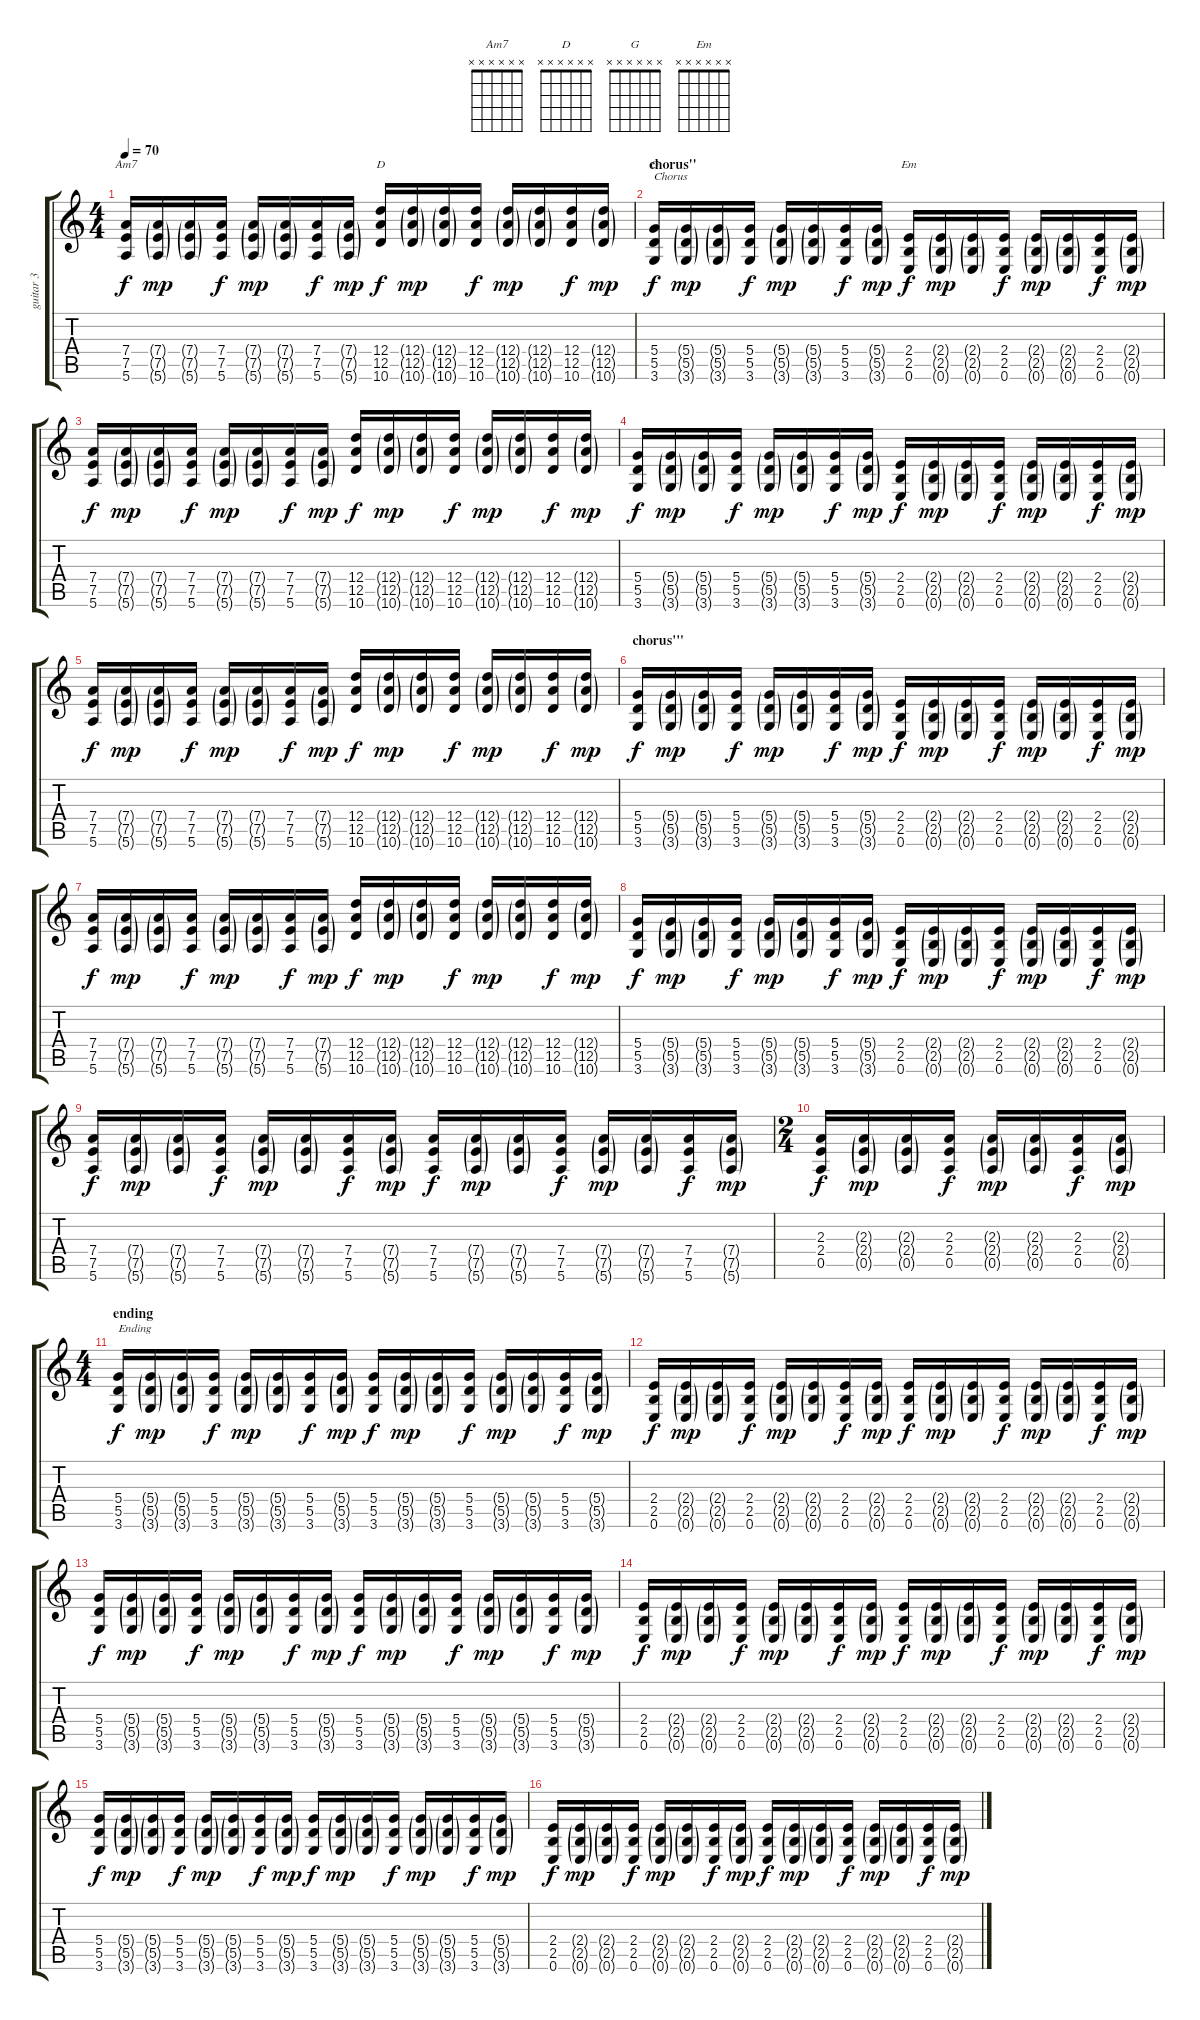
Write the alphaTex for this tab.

\track ("guitar 3" "guitar 3") {instrument overdrivenguitar}
\staff {score tabs}
\tuning (E4 B3 G3 D3 A2 E2) {hide}
\chord ("Am7" x x x x x x) {firstfret 0}
\chord ("D" x x x x x x) {firstfret 0}
\chord ("G" x x x x x x) {firstfret 0}
\chord ("Em" x x x x x x) {firstfret 0}
\ts (4 4)
\tempo 70
\clef g2
\ks c
(7.4 7.5 5.6).16{ch "Am7" dy f} (7.4{g} 7.5{g} 5.6{g}).16{dy mp} (7.4{g} 7.5{g} 5.6{g}).16 (7.4 7.5 5.6).16{dy f} (7.4{g} 7.5{g} 5.6{g}).16{dy mp} (7.4{g} 7.5{g} 5.6{g}).16 (7.4 7.5 5.6).16{dy f} (7.4{g} 7.5{g} 5.6{g}).16{dy mp} (12.4 12.5 10.6).16{ch "D" dy f} (12.4{g} 12.5{g} 10.6{g}).16{dy mp} (12.4{g} 12.5{g} 10.6{g}).16 (12.4 12.5 10.6).16{dy f} (12.4{g} 12.5{g} 10.6{g}).16{dy mp} (12.4{g} 12.5{g} 10.6{g}).16 (12.4 12.5 10.6).16{dy f} (12.4{g} 12.5{g} 10.6{g}).16{dy mp} |
\section ("" "chorus''")
(5.4 5.5 3.6).16{ch "G" txt "Chorus" dy f volume 13} (5.4{g} 5.5{g} 3.6{g}).16{dy mp} (5.4{g} 5.5{g} 3.6{g}).16 (5.4 5.5 3.6).16{dy f} (5.4{g} 5.5{g} 3.6{g}).16{dy mp} (5.4{g} 5.5{g} 3.6{g}).16 (5.4 5.5 3.6).16{dy f} (5.4{g} 5.5{g} 3.6{g}).16{dy mp} (2.4 2.5 0.6).16{ch "Em" dy f} (2.4{g} 2.5{g} 0.6{g}).16{dy mp} (2.4{g} 2.5{g} 0.6{g}).16 (2.4 2.5 0.6).16{dy f} (2.4{g} 2.5{g} 0.6{g}).16{dy mp} (2.4{g} 2.5{g} 0.6{g}).16 (2.4 2.5 0.6).16{dy f} (2.4{g} 2.5{g} 0.6{g}).16{dy mp} |
(7.4 7.5 5.6).16{dy f} (7.4{g} 7.5{g} 5.6{g}).16{dy mp} (7.4{g} 7.5{g} 5.6{g}).16 (7.4 7.5 5.6).16{dy f} (7.4{g} 7.5{g} 5.6{g}).16{dy mp} (7.4{g} 7.5{g} 5.6{g}).16 (7.4 7.5 5.6).16{dy f} (7.4{g} 7.5{g} 5.6{g}).16{dy mp} (12.4 12.5 10.6).16{dy f} (12.4{g} 12.5{g} 10.6{g}).16{dy mp} (12.4{g} 12.5{g} 10.6{g}).16 (12.4 12.5 10.6).16{dy f} (12.4{g} 12.5{g} 10.6{g}).16{dy mp} (12.4{g} 12.5{g} 10.6{g}).16 (12.4 12.5 10.6).16{dy f} (12.4{g} 12.5{g} 10.6{g}).16{dy mp} |
(5.4 5.5 3.6).16{dy f} (5.4{g} 5.5{g} 3.6{g}).16{dy mp} (5.4{g} 5.5{g} 3.6{g}).16 (5.4 5.5 3.6).16{dy f} (5.4{g} 5.5{g} 3.6{g}).16{dy mp} (5.4{g} 5.5{g} 3.6{g}).16 (5.4 5.5 3.6).16{dy f} (5.4{g} 5.5{g} 3.6{g}).16{dy mp} (2.4 2.5 0.6).16{dy f} (2.4{g} 2.5{g} 0.6{g}).16{dy mp} (2.4{g} 2.5{g} 0.6{g}).16 (2.4 2.5 0.6).16{dy f} (2.4{g} 2.5{g} 0.6{g}).16{dy mp} (2.4{g} 2.5{g} 0.6{g}).16 (2.4 2.5 0.6).16{dy f} (2.4{g} 2.5{g} 0.6{g}).16{dy mp} |
(7.4 7.5 5.6).16{dy f} (7.4{g} 7.5{g} 5.6{g}).16{dy mp} (7.4{g} 7.5{g} 5.6{g}).16 (7.4 7.5 5.6).16{dy f} (7.4{g} 7.5{g} 5.6{g}).16{dy mp} (7.4{g} 7.5{g} 5.6{g}).16 (7.4 7.5 5.6).16{dy f} (7.4{g} 7.5{g} 5.6{g}).16{dy mp} (12.4 12.5 10.6).16{dy f} (12.4{g} 12.5{g} 10.6{g}).16{dy mp} (12.4{g} 12.5{g} 10.6{g}).16 (12.4 12.5 10.6).16{dy f} (12.4{g} 12.5{g} 10.6{g}).16{dy mp} (12.4{g} 12.5{g} 10.6{g}).16 (12.4 12.5 10.6).16{dy f} (12.4{g} 12.5{g} 10.6{g}).16{dy mp} |
\section ("" "chorus'''")
(5.4 5.5 3.6).16{dy f volume 13} (5.4{g} 5.5{g} 3.6{g}).16{dy mp} (5.4{g} 5.5{g} 3.6{g}).16 (5.4 5.5 3.6).16{dy f} (5.4{g} 5.5{g} 3.6{g}).16{dy mp} (5.4{g} 5.5{g} 3.6{g}).16 (5.4 5.5 3.6).16{dy f} (5.4{g} 5.5{g} 3.6{g}).16{dy mp} (2.4 2.5 0.6).16{dy f} (2.4{g} 2.5{g} 0.6{g}).16{dy mp} (2.4{g} 2.5{g} 0.6{g}).16 (2.4 2.5 0.6).16{dy f} (2.4{g} 2.5{g} 0.6{g}).16{dy mp} (2.4{g} 2.5{g} 0.6{g}).16 (2.4 2.5 0.6).16{dy f} (2.4{g} 2.5{g} 0.6{g}).16{dy mp} |
(7.4 7.5 5.6).16{dy f} (7.4{g} 7.5{g} 5.6{g}).16{dy mp} (7.4{g} 7.5{g} 5.6{g}).16 (7.4 7.5 5.6).16{dy f} (7.4{g} 7.5{g} 5.6{g}).16{dy mp} (7.4{g} 7.5{g} 5.6{g}).16 (7.4 7.5 5.6).16{dy f} (7.4{g} 7.5{g} 5.6{g}).16{dy mp} (12.4 12.5 10.6).16{dy f} (12.4{g} 12.5{g} 10.6{g}).16{dy mp} (12.4{g} 12.5{g} 10.6{g}).16 (12.4 12.5 10.6).16{dy f} (12.4{g} 12.5{g} 10.6{g}).16{dy mp} (12.4{g} 12.5{g} 10.6{g}).16 (12.4 12.5 10.6).16{dy f} (12.4{g} 12.5{g} 10.6{g}).16{dy mp} |
(5.4 5.5 3.6).16{dy f} (5.4{g} 5.5{g} 3.6{g}).16{dy mp} (5.4{g} 5.5{g} 3.6{g}).16 (5.4 5.5 3.6).16{dy f} (5.4{g} 5.5{g} 3.6{g}).16{dy mp} (5.4{g} 5.5{g} 3.6{g}).16 (5.4 5.5 3.6).16{dy f} (5.4{g} 5.5{g} 3.6{g}).16{dy mp} (2.4 2.5 0.6).16{dy f} (2.4{g} 2.5{g} 0.6{g}).16{dy mp} (2.4{g} 2.5{g} 0.6{g}).16 (2.4 2.5 0.6).16{dy f} (2.4{g} 2.5{g} 0.6{g}).16{dy mp} (2.4{g} 2.5{g} 0.6{g}).16 (2.4 2.5 0.6).16{dy f} (2.4{g} 2.5{g} 0.6{g}).16{dy mp} |
(7.4 7.5 5.6).16{dy f} (7.4{g} 7.5{g} 5.6{g}).16{dy mp} (7.4{g} 7.5{g} 5.6{g}).16 (7.4 7.5 5.6).16{dy f} (7.4{g} 7.5{g} 5.6{g}).16{dy mp} (7.4{g} 7.5{g} 5.6{g}).16 (7.4 7.5 5.6).16{dy f} (7.4{g} 7.5{g} 5.6{g}).16{dy mp} (7.4 7.5 5.6).16{dy f} (7.4{g} 7.5{g} 5.6{g}).16{dy mp} (7.4{g} 7.5{g} 5.6{g}).16 (7.4 7.5 5.6).16{dy f} (7.4{g} 7.5{g} 5.6{g}).16{dy mp} (7.4{g} 7.5{g} 5.6{g}).16 (7.4 7.5 5.6).16{dy f} (7.4{g} 7.5{g} 5.6{g}).16{dy mp} |
\ts (2 4)
(2.3 2.4 0.5).16{dy f} (2.3{g} 2.4{g} 0.5{g}).16{dy mp} (2.3{g} 2.4{g} 0.5{g}).16 (2.3 2.4 0.5).16{dy f} (2.3{g} 2.4{g} 0.5{g}).16{dy mp} (2.3{g} 2.4{g} 0.5{g}).16 (2.3 2.4 0.5).16{dy f} (2.3{g} 2.4{g} 0.5{g}).16{dy mp} |
\ts (4 4)
\section ("" "ending")
(5.4 5.5 3.6).16{txt "Ending" dy f} (5.4{g} 5.5{g} 3.6{g}).16{dy mp} (5.4{g} 5.5{g} 3.6{g}).16 (5.4 5.5 3.6).16{dy f} (5.4{g} 5.5{g} 3.6{g}).16{dy mp} (5.4{g} 5.5{g} 3.6{g}).16 (5.4 5.5 3.6).16{dy f} (5.4{g} 5.5{g} 3.6{g}).16{dy mp} (5.4 5.5 3.6).16{dy f} (5.4{g} 5.5{g} 3.6{g}).16{dy mp} (5.4{g} 5.5{g} 3.6{g}).16 (5.4 5.5 3.6).16{dy f} (5.4{g} 5.5{g} 3.6{g}).16{dy mp} (5.4{g} 5.5{g} 3.6{g}).16 (5.4 5.5 3.6).16{dy f} (5.4{g} 5.5{g} 3.6{g}).16{dy mp} |
(2.4 2.5 0.6).16{dy f} (2.4{g} 2.5{g} 0.6{g}).16{dy mp} (2.4{g} 2.5{g} 0.6{g}).16 (2.4 2.5 0.6).16{dy f} (2.4{g} 2.5{g} 0.6{g}).16{dy mp} (2.4{g} 2.5{g} 0.6{g}).16 (2.4 2.5 0.6).16{dy f} (2.4{g} 2.5{g} 0.6{g}).16{dy mp} (2.4 2.5 0.6).16{dy f} (2.4{g} 2.5{g} 0.6{g}).16{dy mp} (2.4{g} 2.5{g} 0.6{g}).16 (2.4 2.5 0.6).16{dy f} (2.4{g} 2.5{g} 0.6{g}).16{dy mp} (2.4{g} 2.5{g} 0.6{g}).16 (2.4 2.5 0.6).16{dy f} (2.4{g} 2.5{g} 0.6{g}).16{dy mp} |
(5.4 5.5 3.6).16{dy f} (5.4{g} 5.5{g} 3.6{g}).16{dy mp} (5.4{g} 5.5{g} 3.6{g}).16 (5.4 5.5 3.6).16{dy f} (5.4{g} 5.5{g} 3.6{g}).16{dy mp} (5.4{g} 5.5{g} 3.6{g}).16 (5.4 5.5 3.6).16{dy f} (5.4{g} 5.5{g} 3.6{g}).16{dy mp} (5.4 5.5 3.6).16{dy f} (5.4{g} 5.5{g} 3.6{g}).16{dy mp} (5.4{g} 5.5{g} 3.6{g}).16 (5.4 5.5 3.6).16{dy f} (5.4{g} 5.5{g} 3.6{g}).16{dy mp} (5.4{g} 5.5{g} 3.6{g}).16 (5.4 5.5 3.6).16{dy f} (5.4{g} 5.5{g} 3.6{g}).16{dy mp} |
(2.4 2.5 0.6).16{dy f} (2.4{g} 2.5{g} 0.6{g}).16{dy mp} (2.4{g} 2.5{g} 0.6{g}).16 (2.4 2.5 0.6).16{dy f} (2.4{g} 2.5{g} 0.6{g}).16{dy mp} (2.4{g} 2.5{g} 0.6{g}).16 (2.4 2.5 0.6).16{dy f} (2.4{g} 2.5{g} 0.6{g}).16{dy mp} (2.4 2.5 0.6).16{dy f} (2.4{g} 2.5{g} 0.6{g}).16{dy mp} (2.4{g} 2.5{g} 0.6{g}).16 (2.4 2.5 0.6).16{dy f} (2.4{g} 2.5{g} 0.6{g}).16{dy mp} (2.4{g} 2.5{g} 0.6{g}).16 (2.4 2.5 0.6).16{dy f} (2.4{g} 2.5{g} 0.6{g}).16{dy mp} |
(5.4 5.5 3.6).16{dy f} (5.4{g} 5.5{g} 3.6{g}).16{dy mp} (5.4{g} 5.5{g} 3.6{g}).16 (5.4 5.5 3.6).16{dy f} (5.4{g} 5.5{g} 3.6{g}).16{dy mp} (5.4{g} 5.5{g} 3.6{g}).16 (5.4 5.5 3.6).16{dy f} (5.4{g} 5.5{g} 3.6{g}).16{dy mp} (5.4 5.5 3.6).16{dy f} (5.4{g} 5.5{g} 3.6{g}).16{dy mp} (5.4{g} 5.5{g} 3.6{g}).16 (5.4 5.5 3.6).16{dy f} (5.4{g} 5.5{g} 3.6{g}).16{dy mp} (5.4{g} 5.5{g} 3.6{g}).16 (5.4 5.5 3.6).16{dy f} (5.4{g} 5.5{g} 3.6{g}).16{dy mp} |
(2.4 2.5 0.6).16{dy f} (2.4{g} 2.5{g} 0.6{g}).16{dy mp} (2.4{g} 2.5{g} 0.6{g}).16 (2.4 2.5 0.6).16{dy f} (2.4{g} 2.5{g} 0.6{g}).16{dy mp} (2.4{g} 2.5{g} 0.6{g}).16 (2.4 2.5 0.6).16{dy f} (2.4{g} 2.5{g} 0.6{g}).16{dy mp} (2.4 2.5 0.6).16{dy f} (2.4{g} 2.5{g} 0.6{g}).16{dy mp} (2.4{g} 2.5{g} 0.6{g}).16 (2.4 2.5 0.6).16{dy f} (2.4{g} 2.5{g} 0.6{g}).16{dy mp} (2.4{g} 2.5{g} 0.6{g}).16 (2.4 2.5 0.6).16{dy f} (2.4{g} 2.5{g} 0.6{g}).16{dy mp}
